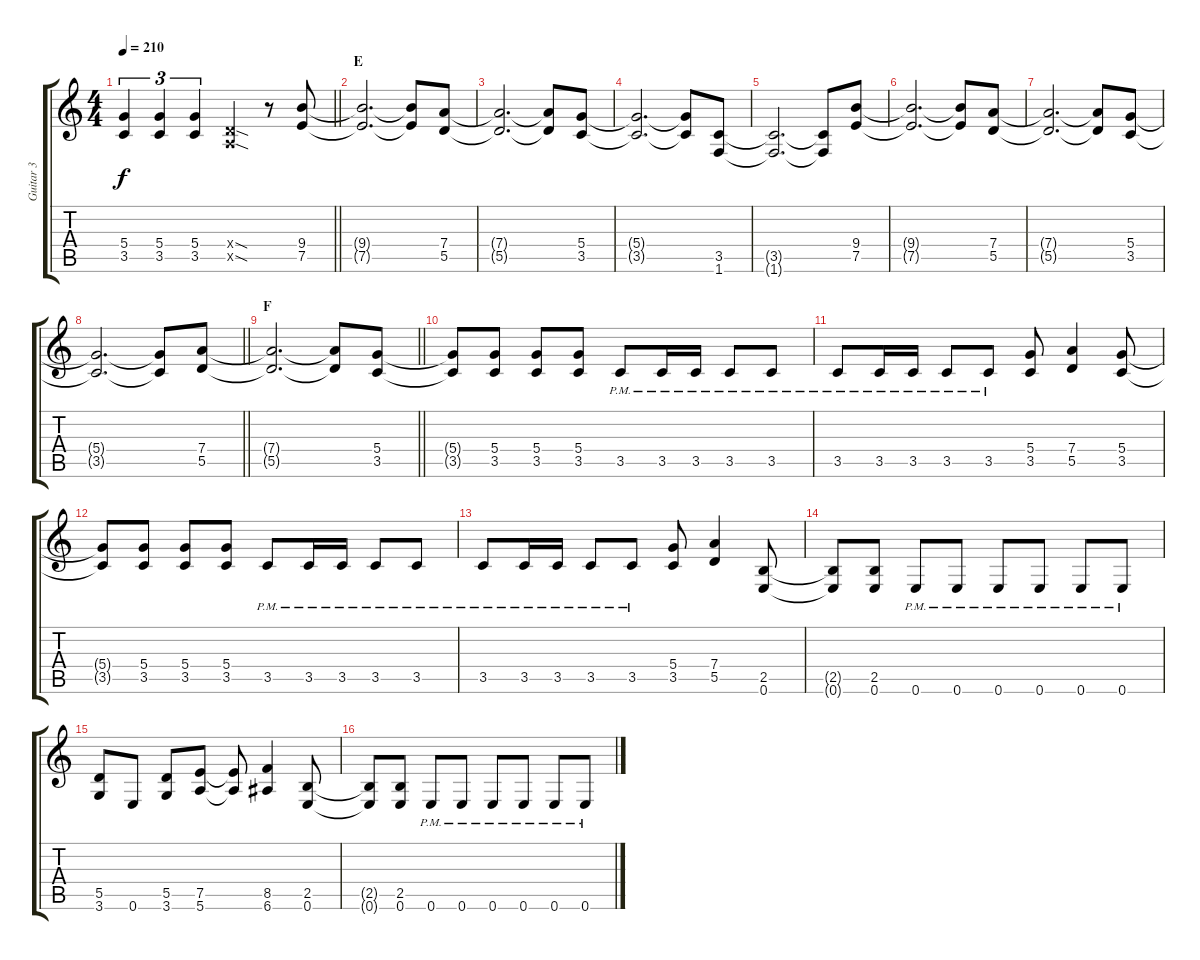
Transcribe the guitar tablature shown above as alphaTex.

\track ("Guitar 3" "Guitar 3") {instrument distortionguitar}
\staff {score tabs}
\tuning (E4 B3 G3 D3 A2 E2) {hide}
\ts (4 4)
\tempo 210
\clef g2
\barLineRight lightlight
\ks c
(5.4 3.5).4{tu (3 2) dy f} (5.4 3.5).4{tu (3 2)} (5.4 3.5).4{tu (3 2)} (0.4{sod x} 0.5{sod x}).4 r.8 (9.4 7.5).8 |
\section ("" "E")
(9.4{t} 7.5{t}).2{d} (9.4{t} 7.5{t}).8 (7.4 5.5).8 |
(7.4{t} 5.5{t}).2{d} (7.4{t} 5.5{t}).8 (5.4 3.5).8 |
(5.4{t} 3.5{t}).2{d} (5.4{t} 3.5{t}).8 (3.5 1.6).8 |
(3.5{t} 1.6{t}).2{d} (3.5{t} 1.6{t}).8 (9.4 7.5).8 |
(9.4{t} 7.5{t}).2{d} (9.4{t} 7.5{t}).8 (7.4 5.5).8 |
(7.4{t} 5.5{t}).2{d} (7.4{t} 5.5{t}).8 (5.4 3.5).8 |
\barLineRight lightlight
(5.4{t} 3.5{t}).2{d} (5.4{t} 3.5{t}).8 (7.4 5.5).8 |
\section ("" "F")
\barLineRight lightlight
(7.4{t} 5.5{t}).2{d} (7.4{t} 5.5{t}).8 (5.4 3.5).8 |
(5.4{t} 3.5{t}).8 (5.4 3.5).8 (5.4 3.5).8 (5.4 3.5).8 3.5{pm}.8 3.5{pm}.16 3.5{pm}.16 3.5{pm}.8 3.5{pm}.8 |
3.5{pm}.8 3.5{pm}.16 3.5{pm}.16 3.5{pm}.8 3.5{pm}.8 (5.4 3.5).8 (7.4 5.5).4 (5.4 3.5).8 |
(5.4{t} 3.5{t}).8 (5.4 3.5).8 (5.4 3.5).8 (5.4 3.5).8 3.5{pm}.8 3.5{pm}.16 3.5{pm}.16 3.5{pm}.8 3.5{pm}.8 |
3.5{pm}.8 3.5{pm}.16 3.5{pm}.16 3.5{pm}.8 3.5{pm}.8 (5.4 3.5).8 (7.4 5.5).4 (2.5 0.6).8 |
(2.5{t} 0.6{t}).8 (2.5 0.6).8 0.6{pm}.8 0.6{pm}.8 0.6{pm}.8 0.6{pm}.8 0.6{pm}.8 0.6{pm}.8 |
(5.5 3.6).8 0.6.8 (5.5 3.6).8 (7.5 5.6).8 (7.5{t} 5.6{t}).8 (8.5 6.6).4 (2.5 0.6).8 |
(2.5{t} 0.6{t}).8 (2.5 0.6).8 0.6{pm}.8 0.6{pm}.8 0.6{pm}.8 0.6{pm}.8 0.6{pm}.8 0.6{pm}.8
